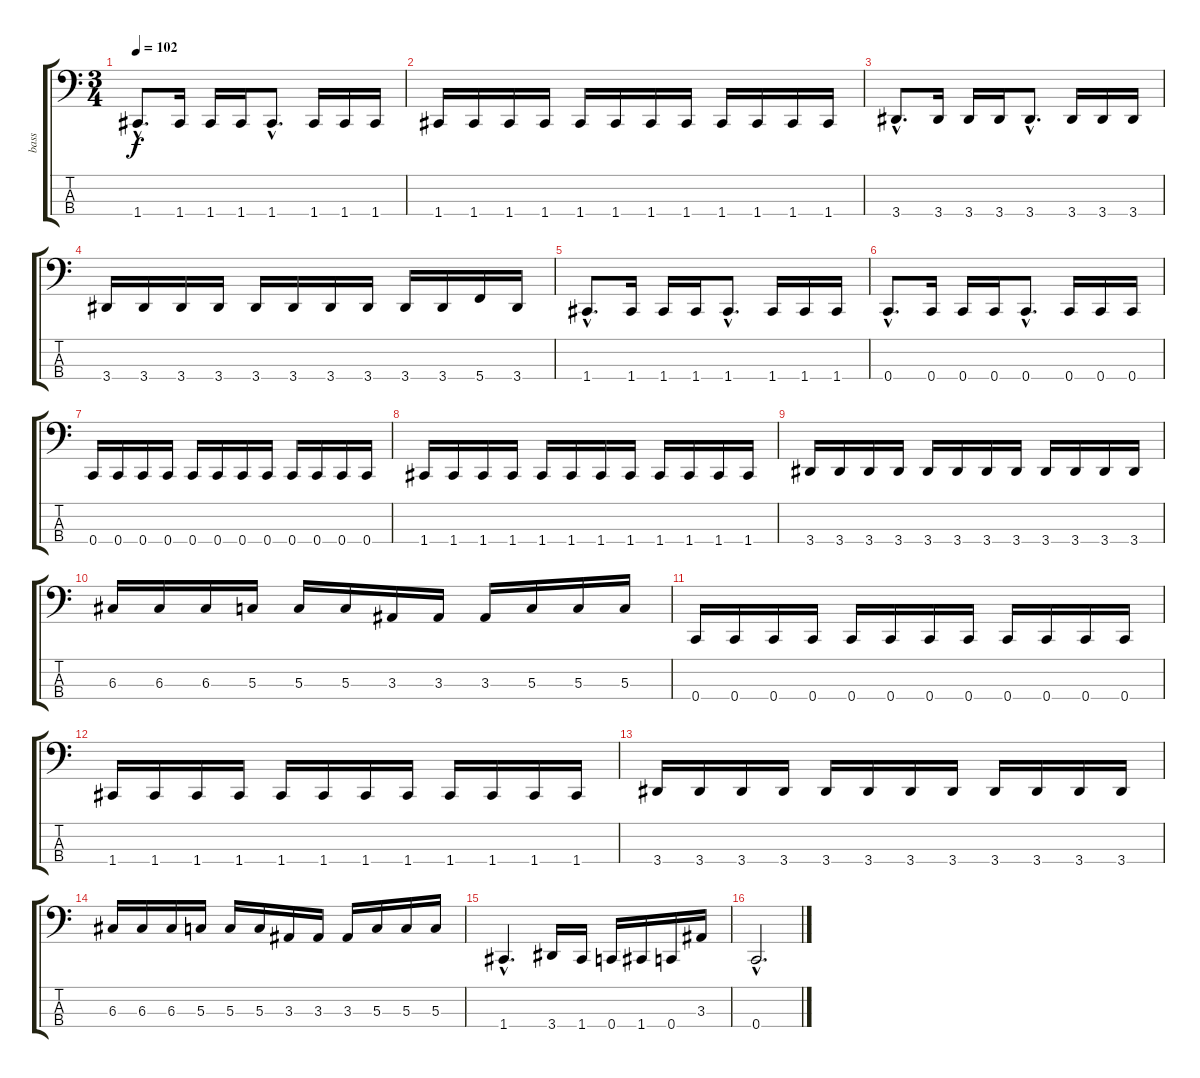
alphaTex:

\track ("bass" "bass") {instrument electricbasspick}
\staff {score tabs}
\tuning (F2 C2 G1 C1) {hide}
\ts (3 4)
\tempo 102
\clef f4
\ks c
1.4{hac}.8{d dy f} 1.4.16 1.4.16 1.4.16 1.4{hac}.8{d} 1.4.16 1.4.16 1.4.16 |
1.4.16 1.4.16 1.4.16 1.4.16 1.4.16 1.4.16 1.4.16 1.4.16 1.4.16 1.4.16 1.4.16 1.4.16 |
3.4{hac}.8{d} 3.4.16 3.4.16 3.4.16 3.4{hac}.8{d} 3.4.16 3.4.16 3.4.16 |
3.4.16 3.4.16 3.4.16 3.4.16 3.4.16 3.4.16 3.4.16 3.4.16 3.4.16 3.4.16 5.4.16 3.4.16 |
1.4{hac}.8{d} 1.4.16 1.4.16 1.4.16 1.4{hac}.8{d} 1.4.16 1.4.16 1.4.16 |
0.4{hac}.8{d} 0.4.16 0.4.16 0.4.16 0.4{hac}.8{d} 0.4.16 0.4.16 0.4.16 |
0.4.16 0.4.16 0.4.16 0.4.16 0.4.16 0.4.16 0.4.16 0.4.16 0.4.16 0.4.16 0.4.16 0.4.16 |
1.4.16 1.4.16 1.4.16 1.4.16 1.4.16 1.4.16 1.4.16 1.4.16 1.4.16 1.4.16 1.4.16 1.4.16 |
3.4.16 3.4.16 3.4.16 3.4.16 3.4.16 3.4.16 3.4.16 3.4.16 3.4.16 3.4.16 3.4.16 3.4.16 |
6.3.16 6.3.16 6.3.16 5.3.16 5.3.16 5.3.16 3.3.16 3.3.16 3.3.16 5.3.16 5.3.16 5.3.16 |
0.4.16 0.4.16 0.4.16 0.4.16 0.4.16 0.4.16 0.4.16 0.4.16 0.4.16 0.4.16 0.4.16 0.4.16 |
1.4.16 1.4.16 1.4.16 1.4.16 1.4.16 1.4.16 1.4.16 1.4.16 1.4.16 1.4.16 1.4.16 1.4.16 |
3.4.16 3.4.16 3.4.16 3.4.16 3.4.16 3.4.16 3.4.16 3.4.16 3.4.16 3.4.16 3.4.16 3.4.16 |
6.3.16 6.3.16 6.3.16 5.3.16 5.3.16 5.3.16 3.3.16 3.3.16 3.3.16 5.3.16 5.3.16 5.3.16 |
1.4{hac}.4{d} 3.4.16 1.4.16 0.4.16 1.4.16 0.4.16 3.3.16 |
0.4{hac}.2{d}
